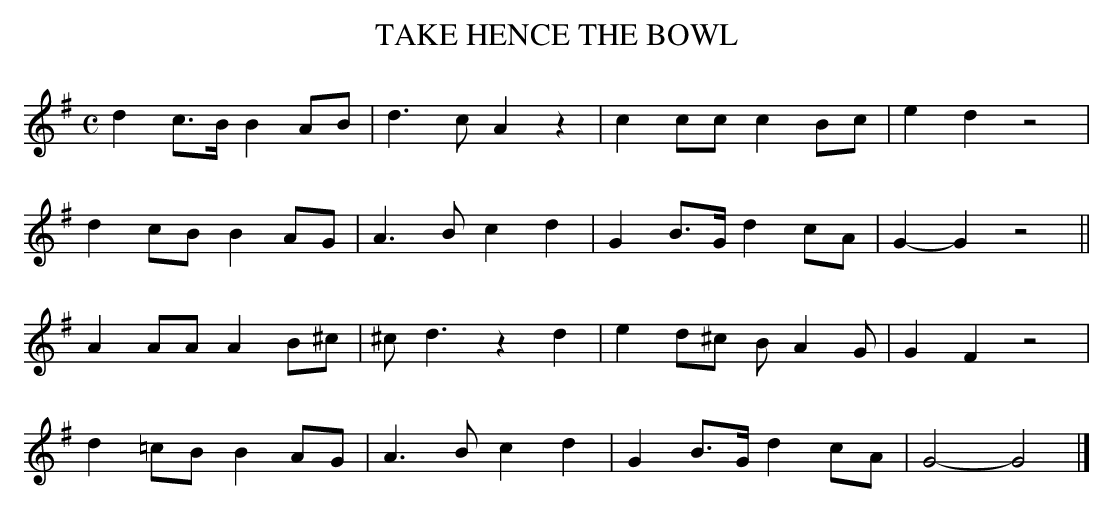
X:1
T:TAKE HENCE THE BOWL
Y:"moderate"
M:C
L:1/8
K:G
d2c>B B2AB|d3c A2z2|c2cc c2Bc|e2d2 z4|
d2cB B2AG|A3B c2d2|G2B>G d2cA|G2-G2 z4||
A2AA A2B^c|^c d3z2d2|e2d^c B A2G|G2F2 z4|
d2=cB B2AG|A3B c2d2|G2B>G d2cA|G4-G4|]
